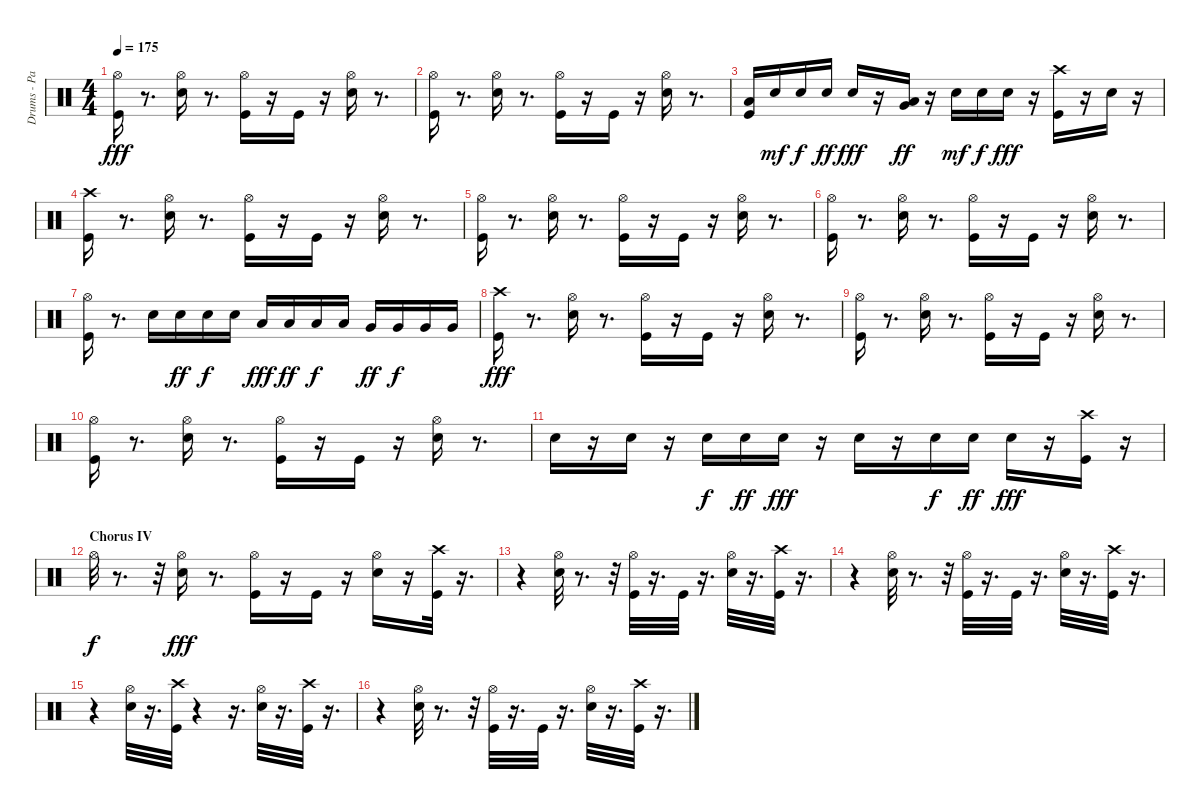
\track ("Drums - Paice" "Drums - Pa") {instrument percussion}
\staff {score}
\articulation defaults
\ts (4 4)
\tempo 175
\clef neutral
\ks c
("Kick (hit)" "Hi-Hat (open)").16{dy fff} r.8{d} ("Snare (hit) 2" "Hi-Hat (open)").16 r.8{d} ("Hi-Hat (open)" "Kick (hit)").16 r.16 "Kick (hit)".16 r.16 ("Hi-Hat (open)" "Snare (hit) 2").16 r.8{d} |
("Kick (hit)" "Hi-Hat (open)").16 r.8{d} ("Snare (hit) 2" "Hi-Hat (open)").16 r.8{d} ("Kick (hit)" "Hi-Hat (open)").16 r.16 "Kick (hit)".16 r.16 ("Snare (hit) 2" "Hi-Hat (open)").16 r.8{d} |
("Kick (hit)" "Low Tom (hit)").16 "Snare (hit) 2".16{dy mf} "Snare (hit) 2".16{dy f} "Snare (hit) 2".16{dy ff} "Snare (hit) 2".16{dy fff} r.16 ("Low Tom (hit)" "Very Low Tom (hit)").16{dy ff} r.16 "Snare (hit) 2".16{dy mf} "Snare (hit) 2".16{dy f} "Snare (hit) 2".16{dy fff} r.16 ("Crash high (hit)" "Kick (hit)").16 r.16 "Snare (hit) 2".16 r.16 |
("Kick (hit)" "Crash high (hit)").16 r.8{d} ("Snare (hit) 2" "Hi-Hat (open)").16 r.8{d} ("Kick (hit)" "Hi-Hat (open)").16 r.16 "Kick (hit)".16 r.16 ("Hi-Hat (open)" "Snare (hit) 2").16 r.8{d} |
("Kick (hit)" "Hi-Hat (open)").16 r.8{d} ("Hi-Hat (open)" "Snare (hit) 2").16 r.8{d} ("Hi-Hat (open)" "Kick (hit)").16 r.16 "Kick (hit)".16 r.16 ("Snare (hit) 2" "Hi-Hat (open)").16 r.8{d} |
("Kick (hit)" "Hi-Hat (open)").16 r.8{d} ("Hi-Hat (open)" "Snare (hit) 2").16 r.8{d} ("Kick (hit)" "Hi-Hat (open)").16 r.16 "Kick (hit)".16 r.16 ("Hi-Hat (open)" "Snare (hit) 2").16 r.8{d} |
("Kick (hit)" "Hi-Hat (open)").16 r.8{d} "Snare (hit) 2".16 "Snare (hit) 2".16{dy ff} "Snare (hit) 2".16{dy f} "Snare (hit) 2".16 "Low Tom (hit)".16{dy fff} "Low Tom (hit)".16{dy ff} "Low Tom (hit)".16{dy f} "Low Tom (hit)".16 "Very Low Tom (hit)".16{dy ff} "Very Low Tom (hit)".16{dy f} "Very Low Tom (hit)".16 "Very Low Tom (hit)".16 |
("Crash high (hit)" "Kick (hit)").16{dy fff} r.8{d} ("Hi-Hat (open)" "Snare (hit) 2").16 r.8{d} ("Hi-Hat (open)" "Kick (hit)").16 r.16 "Kick (hit)".16 r.16 ("Snare (hit) 2" "Hi-Hat (open)").16 r.8{d} |
("Kick (hit)" "Hi-Hat (open)").16 r.8{d} ("Snare (hit) 2" "Hi-Hat (open)").16 r.8{d} ("Kick (hit)" "Hi-Hat (open)").16 r.16 "Kick (hit)".16 r.16 ("Snare (hit) 2" "Hi-Hat (open)").16 r.8{d} |
("Hi-Hat (open)" "Kick (hit)").16 r.8{d} ("Hi-Hat (open)" "Snare (hit) 2").16 r.8{d} ("Kick (hit)" "Hi-Hat (open)").16 r.16 "Kick (hit)".16 r.16 ("Hi-Hat (open)" "Snare (hit) 2").16 r.8{d} |
"Snare (hit) 2".16 r.16 "Snare (hit) 2".16 r.16 "Snare (hit) 2".16{dy f} "Snare (hit) 2".16{dy ff} "Snare (hit) 2".16{dy fff} r.16 "Snare (hit) 2".16 r.16 "Snare (hit) 2".16{dy f} "Snare (hit) 2".16{dy ff} "Snare (hit) 2".16{dy fff} r.16 ("Kick (hit)" "Crash high (hit)").16 r.16 |
\section ("" "Chorus IV")
"Hi-Hat (open)".32{dy f} r.8{d} r.32 ("Snare (hit) 2" "Hi-Hat (open)").16{dy fff} r.8{d} ("Kick (hit)" "Hi-Hat (open)").16 r.16 "Kick (hit)".16 r.16 ("Hi-Hat (open)" "Snare (hit) 2").16 r.16 ("Kick (hit)" "Crash high (hit)").32 r.16{d} |
r.4 ("Hi-Hat (open)" "Snare (hit) 2").32 r.8{d} r.32 ("Kick (hit)" "Hi-Hat (open)").32 r.16{d} "Kick (hit)".32 r.16{d} ("Snare (hit) 2" "Hi-Hat (open)").32 r.16{d} ("Crash high (hit)" "Kick (hit)").32 r.16{d} |
r.4 ("Snare (hit) 2" "Hi-Hat (open)").32 r.8{d} r.32 ("Kick (hit)" "Hi-Hat (open)").32 r.16{d} "Kick (hit)".32 r.16{d} ("Snare (hit) 2" "Hi-Hat (open)").32 r.16{d} ("Kick (hit)" "Crash high (hit)").32 r.16{d} |
r.4 ("Hi-Hat (open)" "Snare (hit) 2").32 r.16{d} ("Kick (hit)" "Crash high (hit)").32 r.4 r.16{d} ("Snare (hit) 2" "Hi-Hat (open)").32 r.16{d} ("Kick (hit)" "Crash high (hit)").32 r.16{d} |
r.4 ("Hi-Hat (open)" "Snare (hit) 2").32 r.8{d} r.32 ("Kick (hit)" "Hi-Hat (open)").32 r.16{d} "Kick (hit)".32 r.16{d} ("Snare (hit) 2" "Hi-Hat (open)").32 r.16{d} ("Crash high (hit)" "Kick (hit)").32 r.16{d}
